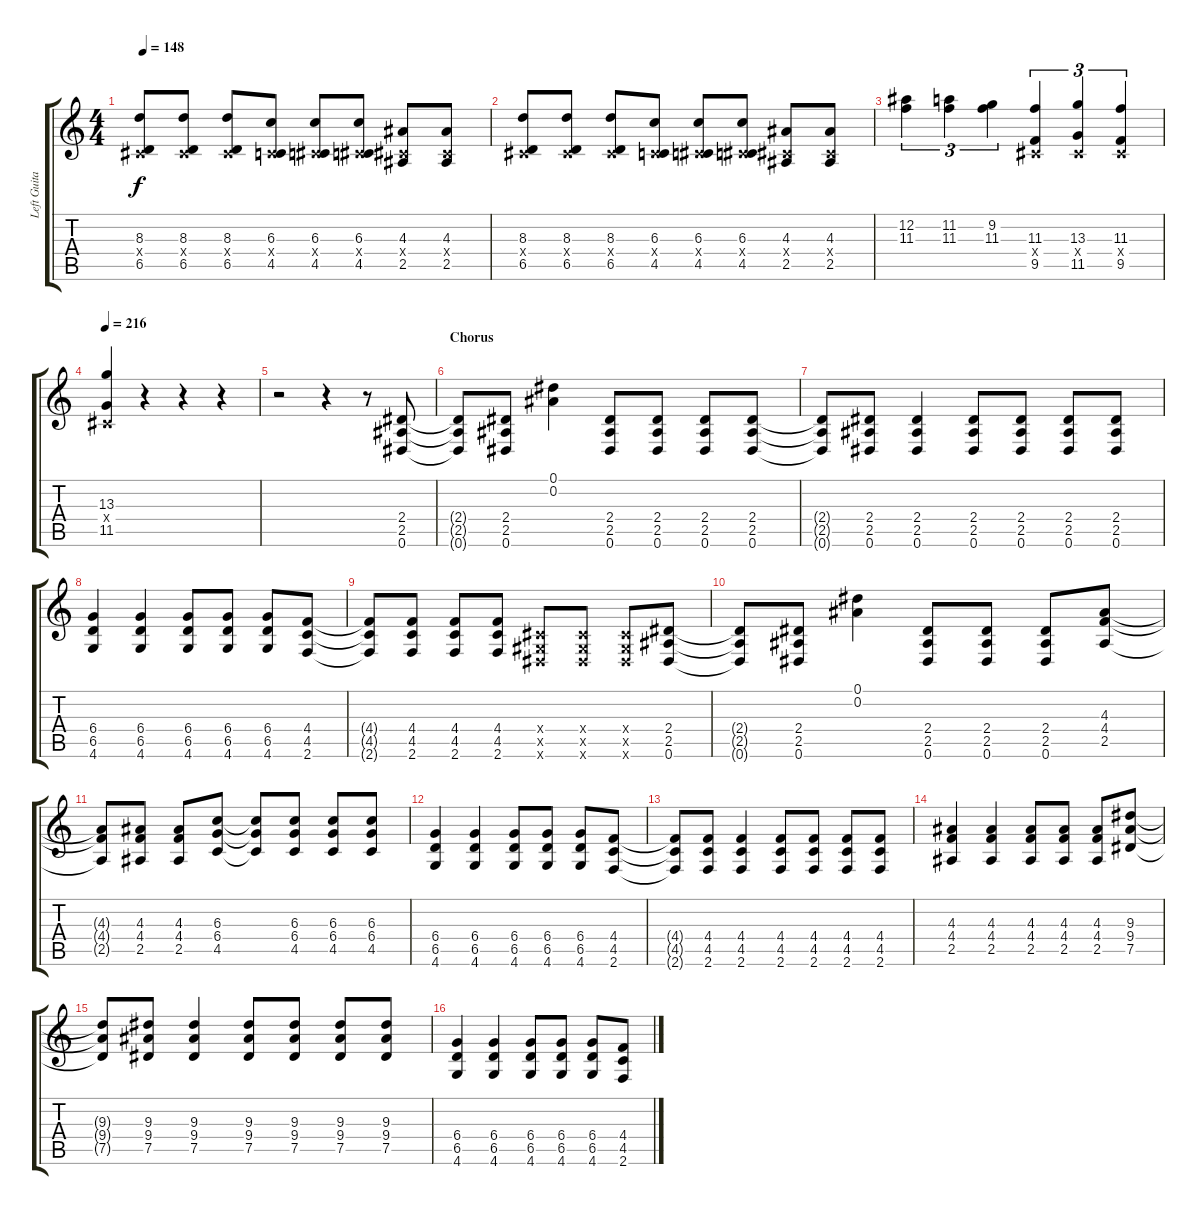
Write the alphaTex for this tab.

\track ("Left Guitar" "Left Guita") {instrument overdrivenguitar}
\staff {score tabs}
\tuning (Eb4 Bb3 Gb3 Db3 Ab2 Eb2) {hide}
\ts (4 4)
\tempo 148
\clef g2
\ks c
(8.3 0.4{x} 6.5).8{dy f} (8.3 0.4{x} 6.5).8 (8.3 0.4{x} 6.5).8 (6.3 0.4{x} 4.5).8 (6.3 0.4{x} 4.5).8 (6.3 0.4{x} 4.5).8 (4.3 0.4{x} 2.5).8 (4.3 0.4{x} 2.5).8 |
(8.3 0.4{x} 6.5).8 (8.3 0.4{x} 6.5).8 (8.3 0.4{x} 6.5).8 (6.3 0.4{x} 4.5).8 (6.3 0.4{x} 4.5).8 (6.3 0.4{x} 4.5).8 (4.3 0.4{x} 2.5).8 (4.3 0.4{x} 2.5).8 |
(12.2 11.3).4{tu (3 2)} (11.2 11.3).4{tu (3 2)} (9.2 11.3).4{tu (3 2)} (11.3 0.4{x} 9.5).4{tu (3 2)} (13.3 0.4{x} 11.5).4{tu (3 2)} (11.3 0.4{x} 9.5).4{tu (3 2)} |
\tempo 216
(13.3 0.4{x} 11.5).4 r.4 r.4 r.4 |
r.2 r.4 r.8 (2.4 2.5 0.6).8 |
\section ("" "Chorus")
(2.4{t} 2.5{t} 0.6{t}).8 (2.4 2.5 0.6).8 (0.1 0.2).4 (2.4 2.5 0.6).8 (2.4 2.5 0.6).8 (2.4 2.5 0.6).8 (2.4 2.5 0.6).8 |
(2.4{t} 2.5{t} 0.6{t}).8 (2.4 2.5 0.6).8 (2.4 2.5 0.6).4 (2.4 2.5 0.6).8 (2.4 2.5 0.6).8 (2.4 2.5 0.6).8 (2.4 2.5 0.6).8 |
(6.4 6.5 4.6).4 (6.4 6.5 4.6).4 (6.4 6.5 4.6).8 (6.4 6.5 4.6).8 (6.4 6.5 4.6).8 (4.4 4.5 2.6).8 |
(4.4{t} 4.5{t} 2.6{t}).8 (4.4 4.5 2.6).8 (4.4 4.5 2.6).8 (4.4 4.5 2.6).8 (0.4{x} 0.5{x} 0.6{x}).8 (0.4{x} 0.5{x} 0.6{x}).8 (0.4{x} 0.5{x} 0.6{x}).8 (2.4 2.5 0.6).8 |
(2.4{t} 2.5{t} 0.6{t}).8 (2.4 2.5 0.6).8 (0.1 0.2).4 (2.4 2.5 0.6).8 (2.4 2.5 0.6).8 (2.4 2.5 0.6).8 (4.3 4.4 2.5).8 |
(4.3{t} 4.4{t} 2.5{t}).8 (4.3 4.4 2.5).8 (4.3 4.4 2.5).8 (6.3 6.4 4.5).8 (6.3{t} 6.4{t} 4.5{t}).8 (6.3 6.4 4.5).8 (6.3 6.4 4.5).8 (6.3 6.4 4.5).8 |
(6.4 6.5 4.6).4 (6.4 6.5 4.6).4 (6.4 6.5 4.6).8 (6.4 6.5 4.6).8 (6.4 6.5 4.6).8 (4.4 4.5 2.6).8 |
(4.4{t} 4.5{t} 2.6{t}).8 (4.4 4.5 2.6).8 (4.4 4.5 2.6).4 (4.4 4.5 2.6).8 (4.4 4.5 2.6).8 (4.4 4.5 2.6).8 (4.4 4.5 2.6).8 |
(4.3 4.4 2.5).4 (4.3 4.4 2.5).4 (4.3 4.4 2.5).8 (4.3 4.4 2.5).8 (4.3 4.4 2.5).8 (9.3 9.4 7.5).8 |
(9.3{t} 9.4{t} 7.5{t}).8 (9.3 9.4 7.5).8 (9.3 9.4 7.5).4 (9.3 9.4 7.5).8 (9.3 9.4 7.5).8 (9.3 9.4 7.5).8 (9.3 9.4 7.5).8 |
(6.4 6.5 4.6).4 (6.4 6.5 4.6).4 (6.4 6.5 4.6).8 (6.4 6.5 4.6).8 (6.4 6.5 4.6).8 (4.4 4.5 2.6).8
